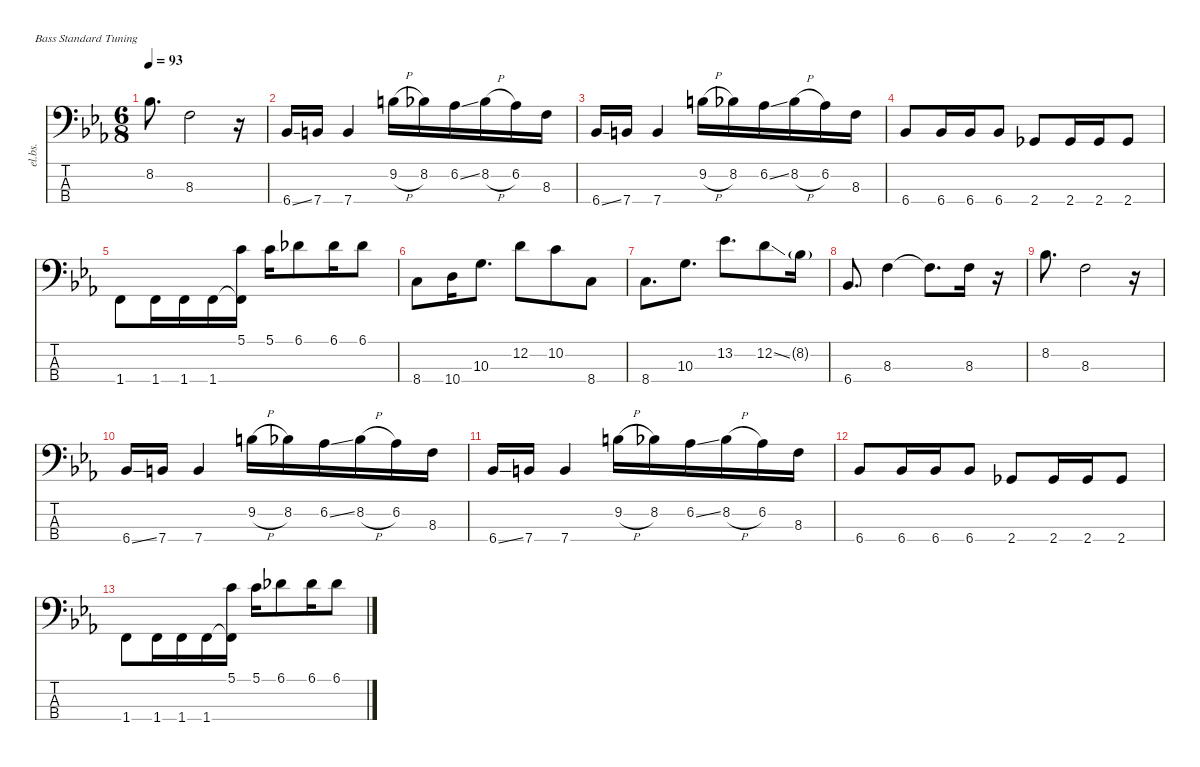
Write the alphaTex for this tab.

\defaultSystemsLayout 4
\hideDynamics
\bracketExtendMode nobrackets
\otherSystemsTrackNameOrientation horizontal
\track ("Bass" "el.bs.") {instrument electricbassfinger}
\staff {score tabs}
\tuning (G2 D2 A1 E1)
\ts (6 8)
\tempo 93
\clef f4
\ks cminor
8.2{acc b}.8{d dy fff beam Down} 8.3{acc forcenatural}.2{beam Down} r.16{beam Down} |
6.4{ss acc b}.16{dy ff beam Up} 7.4{acc forcenatural}.16{beam Up} 7.4{acc forcenatural}.4{beam Up} 9.2{h acc forcenatural}.16{beam Down} 8.2{acc b}.16{beam Down} 6.2{ss acc b}.16{beam Down} 8.2{h acc b}.16{beam Down} 6.2{acc b}.16{beam Down} 8.3{acc forcenatural}.16{beam Down} |
6.4{ss acc b}.16{beam Up} 7.4{acc forcenatural}.16{beam Up} 7.4{acc forcenatural}.4{beam Up} 9.2{h acc forcenatural}.16{beam Down} 8.2{acc b}.16{beam Down} 6.2{ss acc b}.16{beam Down} 8.2{h acc b}.16{beam Down} 6.2{acc b}.16{beam Down} 8.3{acc forcenatural}.16{beam Down} |
6.4{acc b}.8{dy f beam Up} 6.4{acc b}.16{beam Up} 6.4{acc b}.16{beam Up} 6.4{acc b}.8{beam Up} 2.4{acc b}.8{dy ff beam Up} 2.4{acc b}.16{beam Up} 2.4{acc b}.16{beam Up} 2.4{acc b}.8{beam Up} |
1.4{acc forcenatural}.8{beam Down} 1.4{acc forcenatural}.16{beam Down} 1.4{acc forcenatural}.16{beam Down} 1.4{acc forcenatural}.16{beam Down} (5.1{acc forcenatural} 1.4{t acc forcenatural}).16{dy fff beam Down} 5.1{acc forcenatural}.16{beam Down} 6.1{acc b}.8{beam Down} 6.1{acc b}.16{beam Down} 6.1{acc b}.8{beam Down} |
8.4{acc forcenatural}.8{dy ff beam Down} 10.4{acc forcenatural}.16{beam Down} 10.3{acc forcenatural}.8{d dy f beam Down} 12.2{acc forcenatural}.8{dy fff beam Down} 10.2{acc forcenatural}.8{beam Down} 8.4{acc forcenatural}.8{dy ff beam Down} |
8.4{acc forcenatural}.8{d beam Down} 10.3{acc forcenatural}.8{d dy fff beam Down} 13.2{acc b}.8{d dy ff beam Down} 12.2{ss acc forcenatural}.8{beam Down} 8.2{g acc b}.16{dy mf beam Down} |
6.4{acc b}.8{d dy fff beam Up} 8.3{acc forcenatural}.4{beam Down} 8.3{t acc forcenatural}.8{d dy f beam Down} 8.3{acc forcenatural}.16{dy fff beam Down} r.16{beam Down} |
8.2{acc b}.8{d beam Down} 8.3{acc forcenatural}.2{beam Down} r.16{beam Down} |
6.4{ss acc b}.16{dy ff beam Up} 7.4{acc forcenatural}.16{beam Up} 7.4{acc forcenatural}.4{beam Up} 9.2{h acc forcenatural}.16{beam Down} 8.2{acc b}.16{beam Down} 6.2{ss acc b}.16{beam Down} 8.2{h acc b}.16{beam Down} 6.2{acc b}.16{beam Down} 8.3{acc forcenatural}.16{beam Down} |
6.4{ss acc b}.16{beam Up} 7.4{acc forcenatural}.16{beam Up} 7.4{acc forcenatural}.4{beam Up} 9.2{h acc forcenatural}.16{beam Down} 8.2{acc b}.16{beam Down} 6.2{ss acc b}.16{beam Down} 8.2{h acc b}.16{beam Down} 6.2{acc b}.16{beam Down} 8.3{acc forcenatural}.16{beam Down} |
6.4{acc b}.8{dy f beam Up} 6.4{acc b}.16{beam Up} 6.4{acc b}.16{beam Up} 6.4{acc b}.8{beam Up} 2.4{acc b}.8{dy ff beam Up} 2.4{acc b}.16{beam Up} 2.4{acc b}.16{beam Up} 2.4{acc b}.8{beam Up} |
1.4{acc forcenatural}.8{beam Down} 1.4{acc forcenatural}.16{beam Down} 1.4{acc forcenatural}.16{beam Down} 1.4{acc forcenatural}.16{beam Down} (5.1{acc forcenatural} 1.4{t acc forcenatural}).16{dy fff beam Down} 5.1{acc forcenatural}.16{beam Down} 6.1{acc b}.8{beam Down} 6.1{acc b}.16{beam Down} 6.1{acc b}.8{beam Down}
